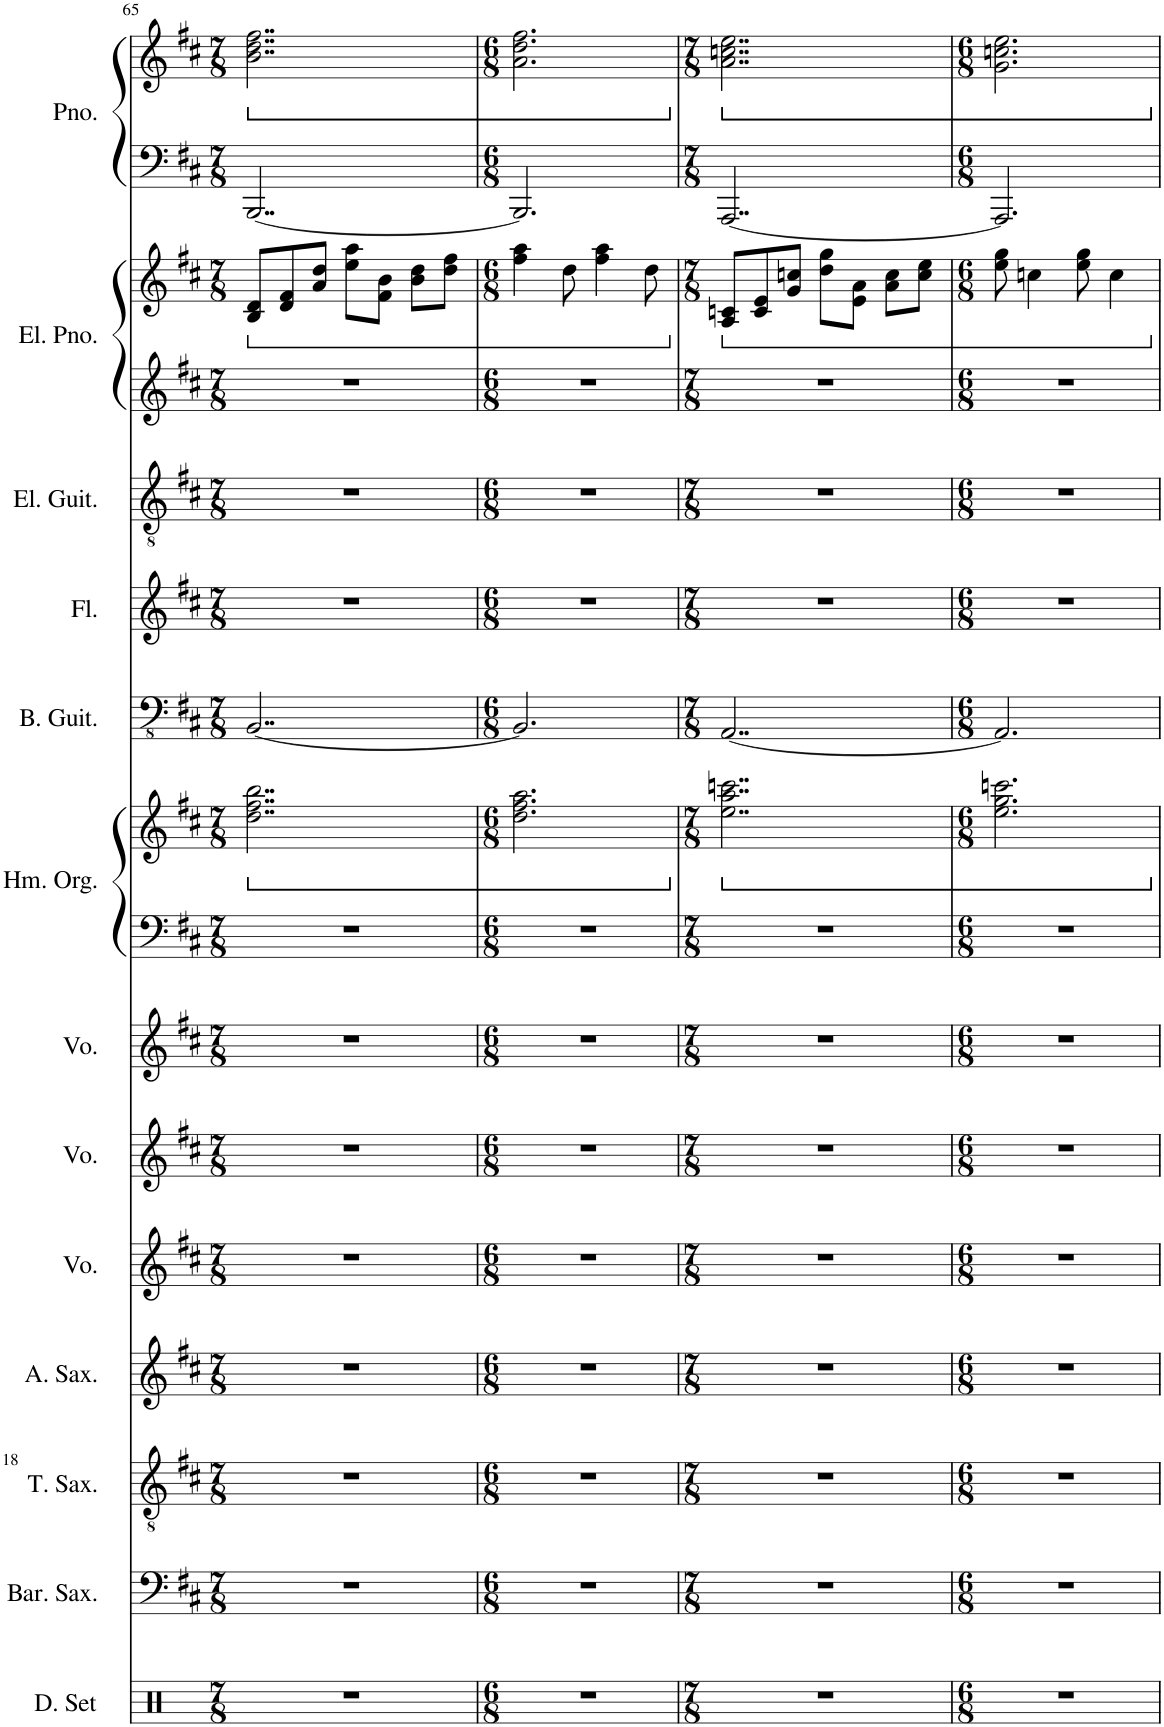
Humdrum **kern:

**kern	**kern	**kern	**kern	**kern	**kern	**kern	**kern	**kern	**kern	**kern	**kern	**kern	**kern	**kern	**kern
*part13	*part12	*part11	*part10	*part9	*part8	*part7	*part6	*part6	*part5	*part4	*part3	*part2	*part2	*part1	*part1
*staff16	*staff15	*staff14	*staff13	*staff12	*staff11	*staff10	*staff9	*staff8	*staff7	*staff6	*staff5	*staff4	*staff3	*staff2	*staff1
*I"Drumset	*I"Baritone Saxophone	*I"Tenor Saxophone	*I"Alto Saxophone	*I"Voice	*I"Voice	*I"Voice	*I"Hammond Organ	*	*I"Bass Guitar	*I"Flute	*I"Electric Guitar	*I"Electric Piano	*	*I"Piano	*
*I'D. Set	*I'Bar. Sax.	*I'T. Sax.	*I'A. Sax.	*I'Vo.	*I'Vo.	*I'Vo.	*I'Hm. Org.	*	*I'B. Guit.	*I'Fl.	*I'El. Guit.	*I'El. Pno.	*	*I'Pno.	*
!!LO:PB:g=z
*clefX	*clefF4	*clefGv2	*clefG2	*clefG2	*clefG2	*clefG2	*clefF4	*clefG2	*clefFv4	*clefG2	*clefGv2	*clefG2	*clefG2	*clefF4	*clefG2
*	*ITrd12c21	*ITrd8c14	*ITrd5c9	*	*	*	*	*	*	*	*	*	*	*	*
*k[]	*k[f#c#]	*k[f#c#]	*k[f#c#]	*k[f#c#]	*k[f#c#]	*k[f#c#]	*k[f#c#]	*k[f#c#]	*k[f#c#]	*k[f#c#]	*k[f#c#]	*k[f#c#]	*k[f#c#]	*k[f#c#]	*k[f#c#]
*M7/8	*M7/8	*M7/8	*M7/8	*M7/8	*M7/8	*M7/8	*M7/8	*M7/8	*M7/8	*M7/8	*M7/8	*M7/8	*M7/8	*M7/8	*M7/8
*	*	*	*	*	*	*	*ped	*	*	*	*	*	*	*	*
*	*	*	*	*	*	*	*	*ped	*	*	*	*	*	*	*
*	*	*	*	*	*	*	*	*	*	*	*	*	*ped	*	*
*	*	*	*	*	*	*	*	*	*	*	*	*	*	*ped	*
*	*	*	*	*	*	*	*	*	*	*	*	*	*	*	*ped
=65	=65	=65	=65	=65	=65	=65	=65	=65	=65	=65	=65	=65	=65	=65	=65
2..r	2..r	2..r	2..r	2..r	2..r	2..r	2..r	2..dd\ 2..ff#\ 2..bb\	[2..BBB/	2..r	2..r	2..r	8B/ 8d/L	[2..BBB/	2..b\ 2..dd\ 2..ff#\
.	.	.	.	.	.	.	.	.	.	.	.	.	8d/ 8f#/	.	.
.	.	.	.	.	.	.	.	.	.	.	.	.	8a/ 8dd/J	.	.
.	.	.	.	.	.	.	.	.	.	.	.	.	8ee\ 8aa\L	.	.
.	.	.	.	.	.	.	.	.	.	.	.	.	8f#\ 8b\J	.	.
.	.	.	.	.	.	.	.	.	.	.	.	.	8b\ 8dd\L	.	.
.	.	.	.	.	.	.	.	.	.	.	.	.	8dd\ 8ff#\J	.	.
=66	=66	=66	=66	=66	=66	=66	=66	=66	=66	=66	=66	=66	=66	=66	=66
*M6/8	*M6/8	*M6/8	*M6/8	*M6/8	*M6/8	*M6/8	*M6/8	*M6/8	*M6/8	*M6/8	*M6/8	*M6/8	*M6/8	*M6/8	*M6/8
2.r	2.r	2.r	2.r	2.r	2.r	2.r	2.r	2.dd\ 2.ff#\ 2.aa\	2.BBB/]	2.r	2.r	2.r	4ff#\ 4aa\	2.BBB/]	2.a\ 2.dd\ 2.ff#\
.	.	.	.	.	.	.	.	.	.	.	.	.	8dd\	.	.
.	.	.	.	.	.	.	.	.	.	.	.	.	4ff#\ 4aa\	.	.
.	.	.	.	.	.	.	.	.	.	.	.	.	8dd\	.	.
=67	=67	=67	=67	=67	=67	=67	=67	=67	=67	=67	=67	=67	=67	=67	=67
*M7/8	*M7/8	*M7/8	*M7/8	*M7/8	*M7/8	*M7/8	*M7/8	*M7/8	*M7/8	*M7/8	*M7/8	*M7/8	*M7/8	*M7/8	*M7/8
*	*	*	*	*	*	*	*ped	*	*	*	*	*	*	*	*
*	*	*	*	*	*	*	*	*Xped	*	*	*	*	*	*	*
*	*	*	*	*	*	*	*	*Xped	*	*	*	*	*	*	*
*	*	*	*	*	*	*	*	*ped	*	*	*	*	*	*	*
*	*	*	*	*	*	*	*	*	*	*	*	*	*Xped	*	*
*	*	*	*	*	*	*	*	*	*	*	*	*	*ped	*	*
*	*	*	*	*	*	*	*	*	*	*	*	*	*	*ped	*
*	*	*	*	*	*	*	*	*	*	*	*	*	*	*	*Xped
*	*	*	*	*	*	*	*	*	*	*	*	*	*	*	*Xped
*	*	*	*	*	*	*	*	*	*	*	*	*	*	*	*ped
2..r	2..r	2..r	2..r	2..r	2..r	2..r	2..r	2..ee\ 2..aa\ 2..cccn\	[2..AAA/	2..r	2..r	2..r	8A/ 8cn/L	[2..AAA/	2..a\ 2..ccn\ 2..ee\
.	.	.	.	.	.	.	.	.	.	.	.	.	8c/ 8e/	.	.
.	.	.	.	.	.	.	.	.	.	.	.	.	8g/ 8ccn/J	.	.
.	.	.	.	.	.	.	.	.	.	.	.	.	8dd\ 8gg\L	.	.
.	.	.	.	.	.	.	.	.	.	.	.	.	8e\ 8a\J	.	.
.	.	.	.	.	.	.	.	.	.	.	.	.	8a\ 8cc\L	.	.
.	.	.	.	.	.	.	.	.	.	.	.	.	8cc\ 8ee\J	.	.
=68	=68	=68	=68	=68	=68	=68	=68	=68	=68	=68	=68	=68	=68	=68	=68
*M6/8	*M6/8	*M6/8	*M6/8	*M6/8	*M6/8	*M6/8	*M6/8	*M6/8	*M6/8	*M6/8	*M6/8	*M6/8	*M6/8	*M6/8	*M6/8
2.r	2.r	2.r	2.r	2.r	2.r	2.r	2.r	2.ee\ 2.gg\ 2.cccn\	2.AAA/]	2.r	2.r	2.r	8ee\ 8gg\	2.AAA/]	2.g\ 2.ccn\ 2.ee\
.	.	.	.	.	.	.	.	.	.	.	.	.	4ccn\	.	.
.	.	.	.	.	.	.	.	.	.	.	.	.	8ee\ 8gg\	.	.
.	.	.	.	.	.	.	.	.	.	.	.	.	4cc\	.	.
*	*	*	*	*	*	*	*	*Xped	*	*	*	*	*	*	*
*	*	*	*	*	*	*	*	*Xped	*	*	*	*	*	*	*
*	*	*	*	*	*	*	*	*	*	*	*	*	*	*	*Xped
*	*	*	*	*	*	*	*	*	*	*	*	*	*	*	*Xped
*	*	*	*	*	*	*	*	*	*	*	*	*	*Xped	*	*
=	=	=	=	=	=	=	=	=	=	=	=	=	=	=	=
*-	*-	*-	*-	*-	*-	*-	*-	*-	*-	*-	*-	*-	*-	*-	*-
